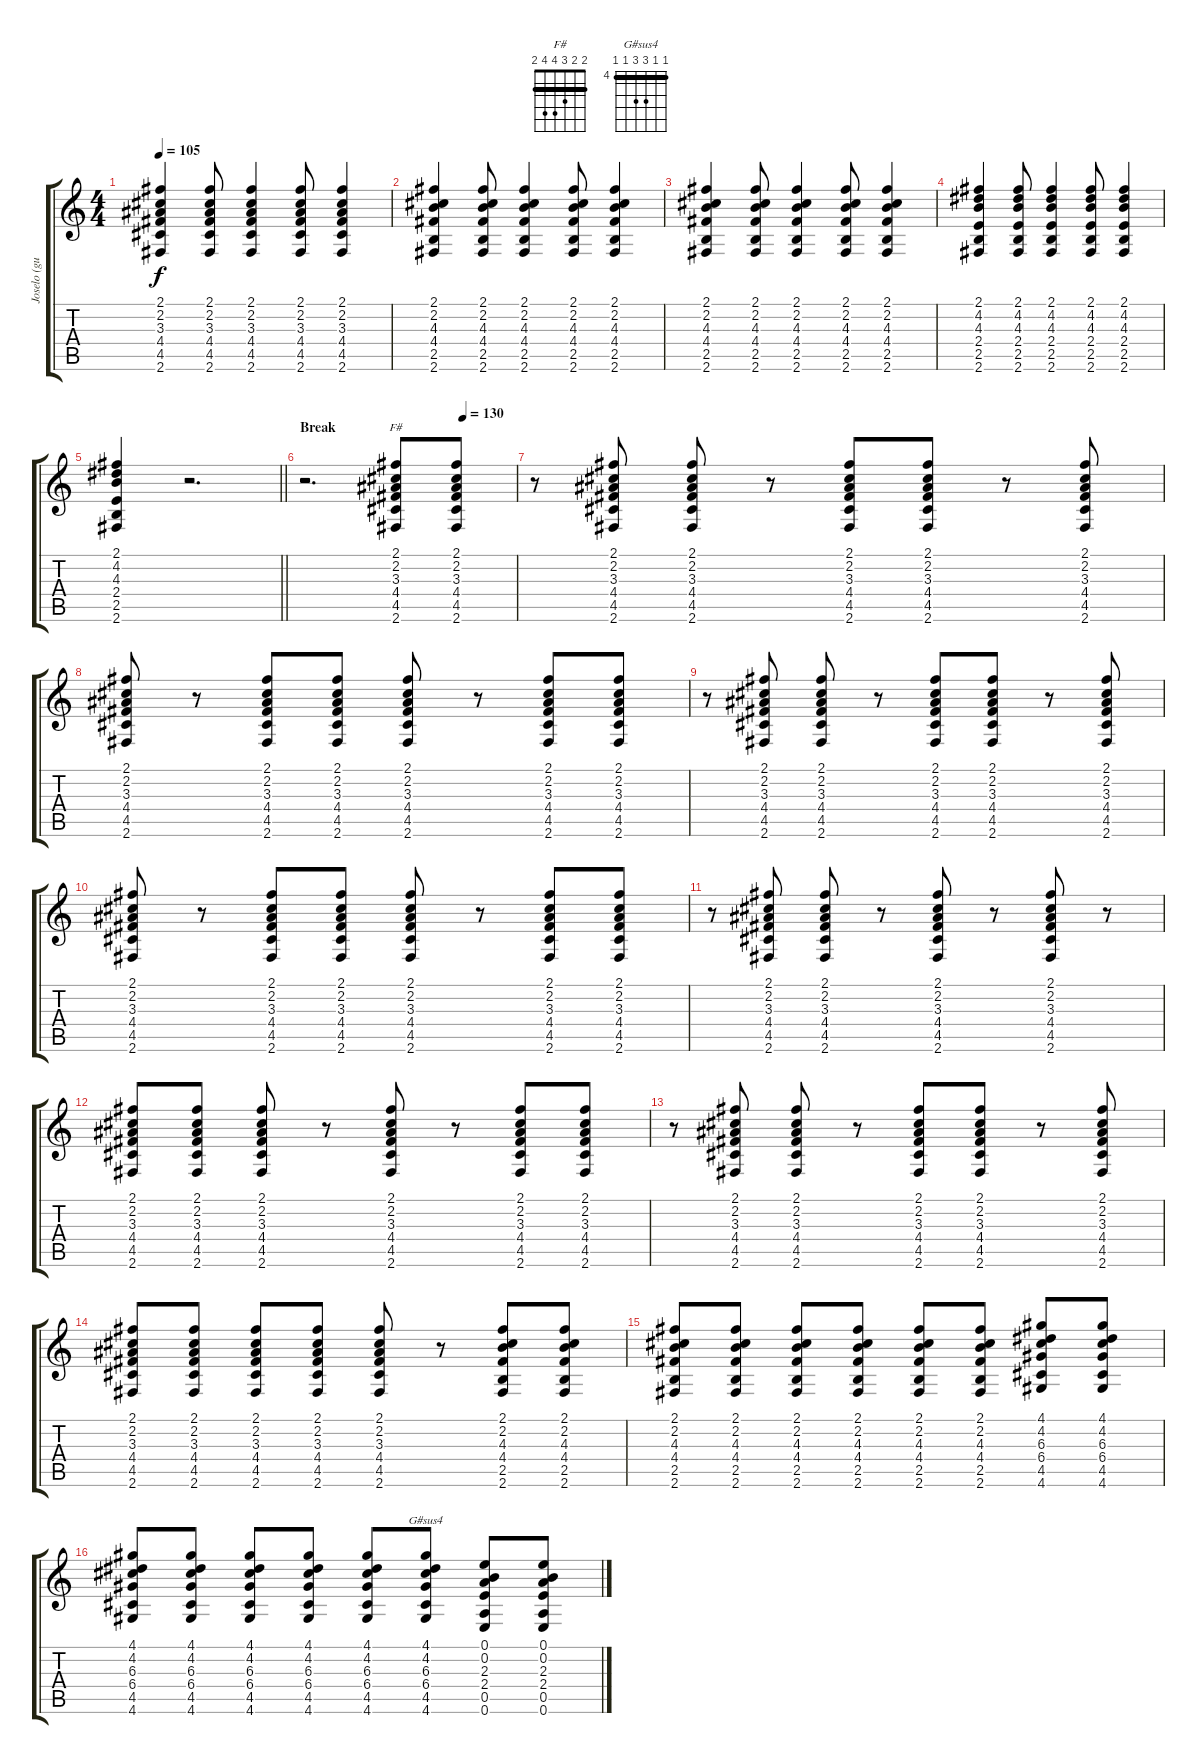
\track ("Joselo (guitarra)" "Joselo (gu") {instrument electricguitarjazz}
\staff {score tabs}
\tuning (E4 B3 G3 D3 A2 E2) {hide}
\chord ("F#" 2 2 3 4 4 2) {barre 2}
\chord ("G#sus4" 4 4 6 6 4 4) {firstfret 4 barre 4}
\ts (4 4)
\tempo 105
\clef g2
\ks c
(2.1 2.2 3.3 4.4 4.5 2.6).4{dy f} (2.1 2.2 3.3 4.4 4.5 2.6).8 (2.1 2.2 3.3 4.4 4.5 2.6).4 (2.1 2.2 3.3 4.4 4.5 2.6).8 (2.1 2.2 3.3 4.4 4.5 2.6).4 |
(2.1 2.2 4.3 4.4 2.5 2.6).4 (2.1 2.2 4.3 4.4 2.5 2.6).8 (2.1 2.2 4.3 4.4 2.5 2.6).4 (2.1 2.2 4.3 4.4 2.5 2.6).8 (2.1 2.2 4.3 4.4 2.5 2.6).4 |
(2.1 2.2 4.3 4.4 2.5 2.6).4 (2.1 2.2 4.3 4.4 2.5 2.6).8 (2.1 2.2 4.3 4.4 2.5 2.6).4 (2.1 2.2 4.3 4.4 2.5 2.6).8 (2.1 2.2 4.3 4.4 2.5 2.6).4 |
(2.1 4.2 4.3 2.4 2.5 2.6).4 (2.1 4.2 4.3 2.4 2.5 2.6).8 (2.1 4.2 4.3 2.4 2.5 2.6).4 (2.1 4.2 4.3 2.4 2.5 2.6).8 (2.1 4.2 4.3 2.4 2.5 2.6).4 |
\barLineRight lightlight
(2.1 4.2 4.3 2.4 2.5 2.6).4 r.2{d} |
\section ("" "Break")
\tempo (130 0.75)
r.2{d} (2.1 2.2 3.3 4.4 4.5 2.6).8{ch "F#"} (2.1 2.2 3.3 4.4 4.5 2.6).8 |
r.8 (2.1 2.2 3.3 4.4 4.5 2.6).8 (2.1 2.2 3.3 4.4 4.5 2.6).8 r.8 (2.1 2.2 3.3 4.4 4.5 2.6).8 (2.1 2.2 3.3 4.4 4.5 2.6).8 r.8 (2.1 2.2 3.3 4.4 4.5 2.6).8 |
(2.1 2.2 3.3 4.4 4.5 2.6).8 r.8 (2.1 2.2 3.3 4.4 4.5 2.6).8 (2.1 2.2 3.3 4.4 4.5 2.6).8 (2.1 2.2 3.3 4.4 4.5 2.6).8 r.8 (2.1 2.2 3.3 4.4 4.5 2.6).8 (2.1 2.2 3.3 4.4 4.5 2.6).8 |
r.8 (2.1 2.2 3.3 4.4 4.5 2.6).8 (2.1 2.2 3.3 4.4 4.5 2.6).8 r.8 (2.1 2.2 3.3 4.4 4.5 2.6).8 (2.1 2.2 3.3 4.4 4.5 2.6).8 r.8 (2.1 2.2 3.3 4.4 4.5 2.6).8 |
(2.1 2.2 3.3 4.4 4.5 2.6).8 r.8 (2.1 2.2 3.3 4.4 4.5 2.6).8 (2.1 2.2 3.3 4.4 4.5 2.6).8 (2.1 2.2 3.3 4.4 4.5 2.6).8 r.8 (2.1 2.2 3.3 4.4 4.5 2.6).8 (2.1 2.2 3.3 4.4 4.5 2.6).8 |
r.8 (2.1 2.2 3.3 4.4 4.5 2.6).8 (2.1 2.2 3.3 4.4 4.5 2.6).8 r.8 (2.1 2.2 3.3 4.4 4.5 2.6).8 r.8 (2.1 2.2 3.3 4.4 4.5 2.6).8 r.8 |
(2.1 2.2 3.3 4.4 4.5 2.6).8 (2.1 2.2 3.3 4.4 4.5 2.6).8 (2.1 2.2 3.3 4.4 4.5 2.6).8 r.8 (2.1 2.2 3.3 4.4 4.5 2.6).8 r.8 (2.1 2.2 3.3 4.4 4.5 2.6).8 (2.1 2.2 3.3 4.4 4.5 2.6).8 |
r.8 (2.1 2.2 3.3 4.4 4.5 2.6).8 (2.1 2.2 3.3 4.4 4.5 2.6).8 r.8 (2.1 2.2 3.3 4.4 4.5 2.6).8 (2.1 2.2 3.3 4.4 4.5 2.6).8 r.8 (2.1 2.2 3.3 4.4 4.5 2.6).8 |
(2.1 2.2 3.3 4.4 4.5 2.6).8 (2.1 2.2 3.3 4.4 4.5 2.6).8 (2.1 2.2 3.3 4.4 4.5 2.6).8 (2.1 2.2 3.3 4.4 4.5 2.6).8 (2.1 2.2 3.3 4.4 4.5 2.6).8 r.8 (2.1 2.2 4.3 4.4 2.5 2.6).8 (2.1 2.2 4.3 4.4 2.5 2.6).8 |
(2.1 2.2 4.3 4.4 2.5 2.6).8 (2.1 2.2 4.3 4.4 2.5 2.6).8 (2.1 2.2 4.3 4.4 2.5 2.6).8 (2.1 2.2 4.3 4.4 2.5 2.6).8 (2.1 2.2 4.3 4.4 2.5 2.6).8 (2.1 2.2 4.3 4.4 2.5 2.6).8 (4.1 4.2 6.3 6.4 4.5 4.6).8 (4.1 4.2 6.3 6.4 4.5 4.6).8 |
(4.1 4.2 6.3 6.4 4.5 4.6).8 (4.1 4.2 6.3 6.4 4.5 4.6).8 (4.1 4.2 6.3 6.4 4.5 4.6).8 (4.1 4.2 6.3 6.4 4.5 4.6).8 (4.1 4.2 6.3 6.4 4.5 4.6).8 (4.1 4.2 6.3 6.4 4.5 4.6).8{ch "G#sus4"} (0.1 0.2 2.3 2.4 0.5 0.6).8 (0.1 0.2 2.3 2.4 0.5 0.6).8
